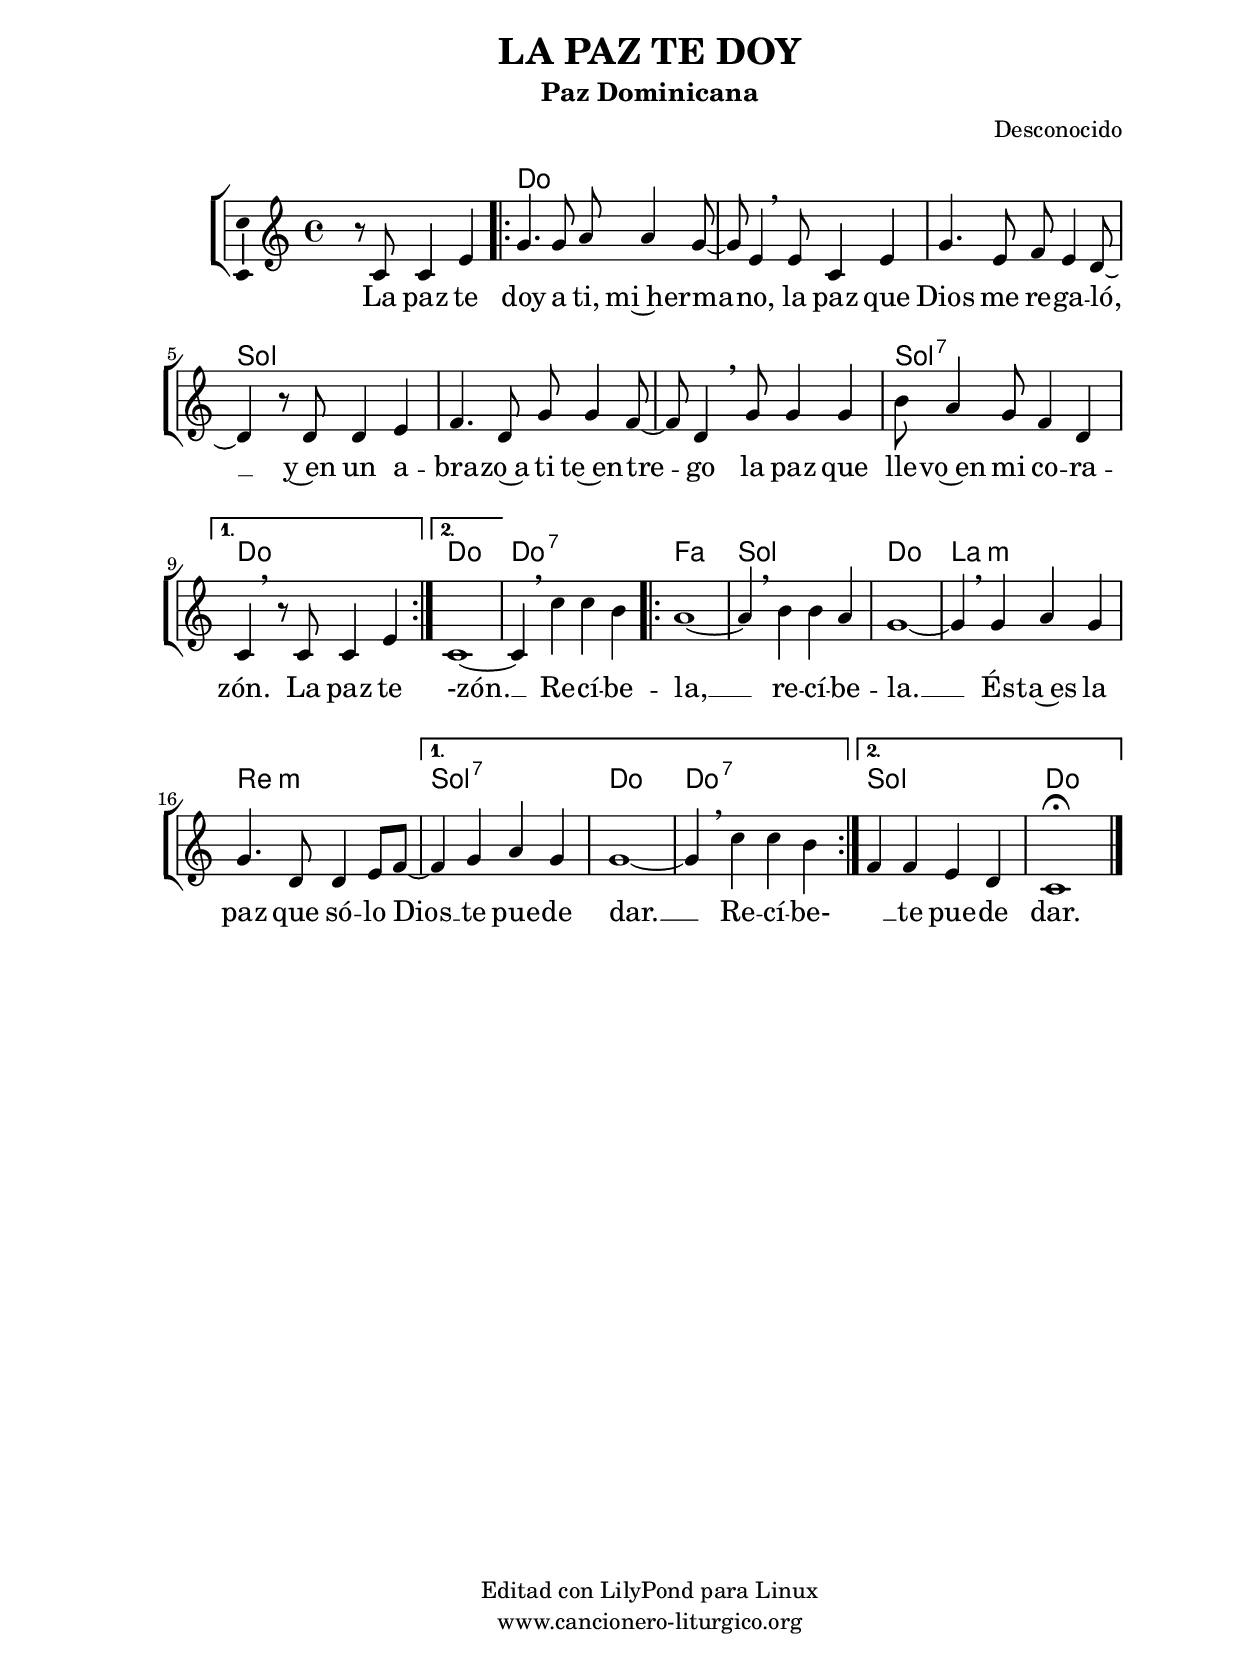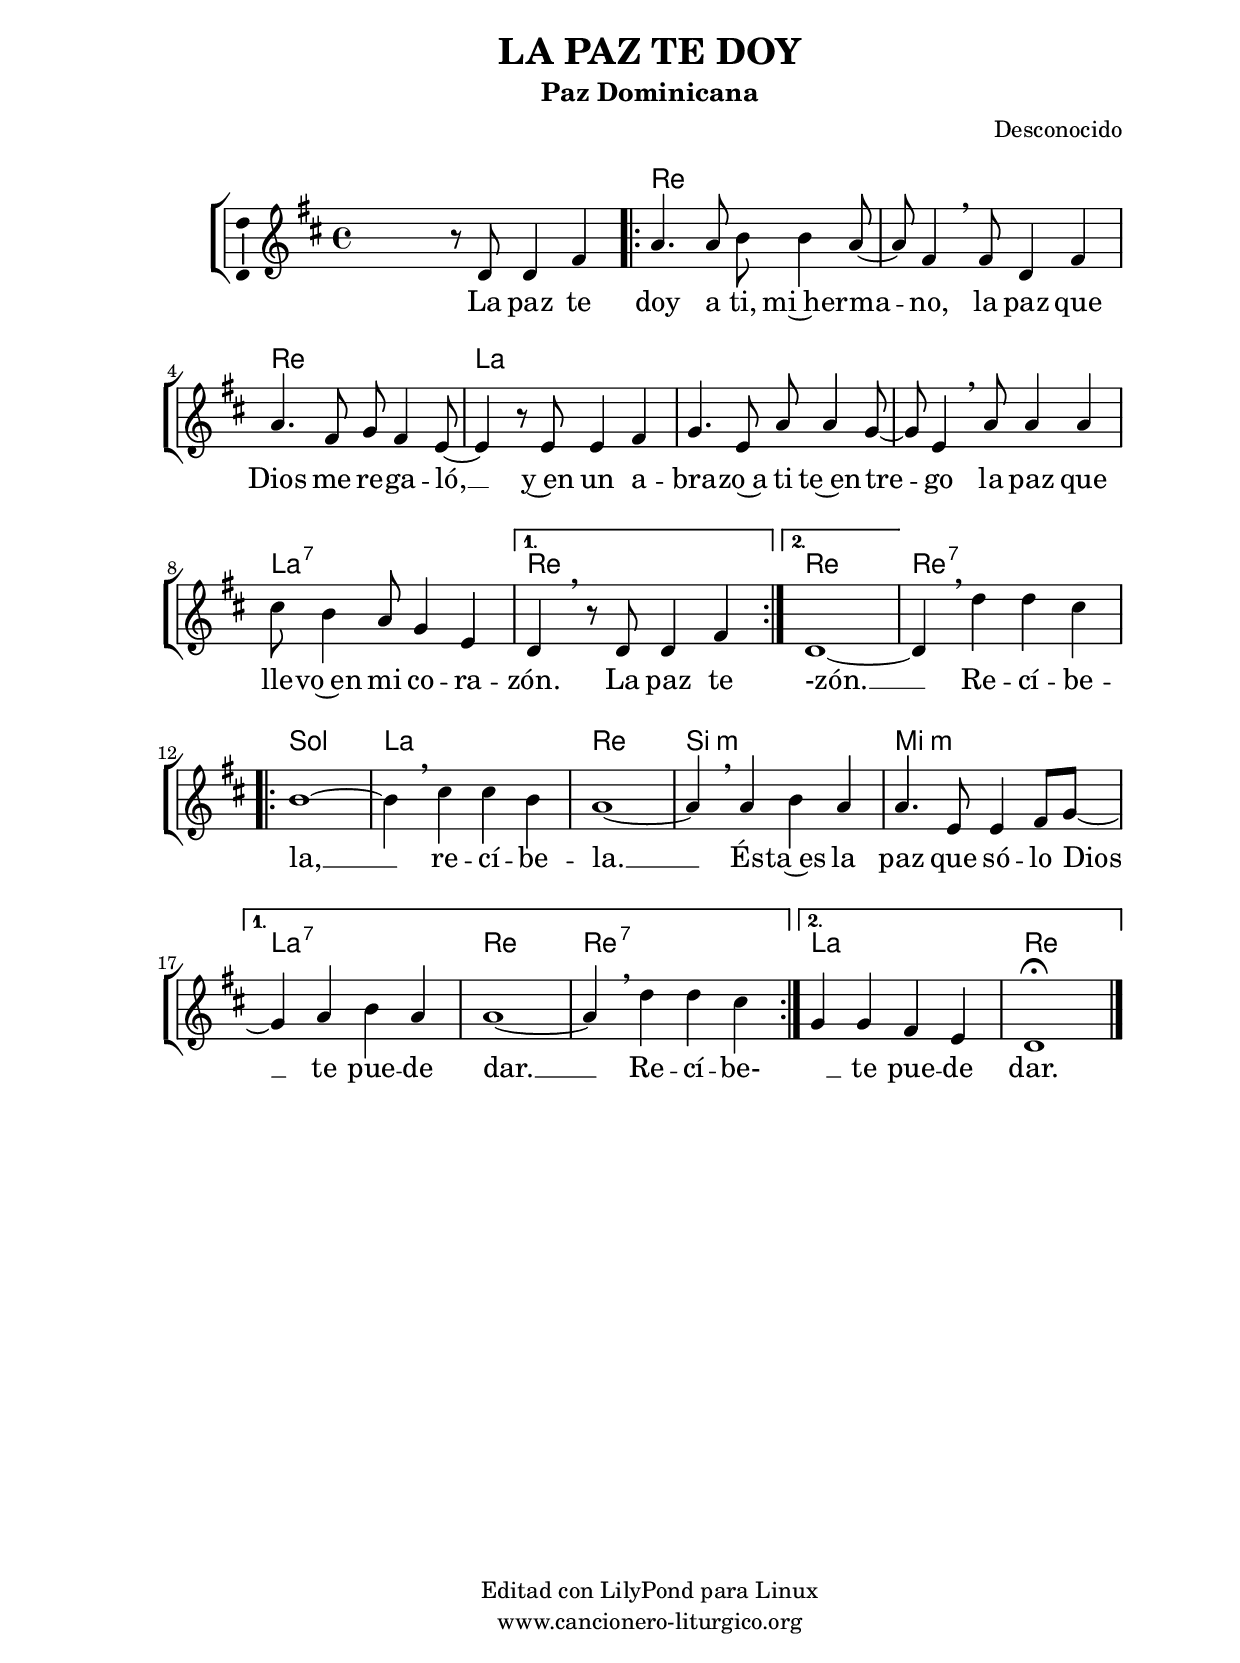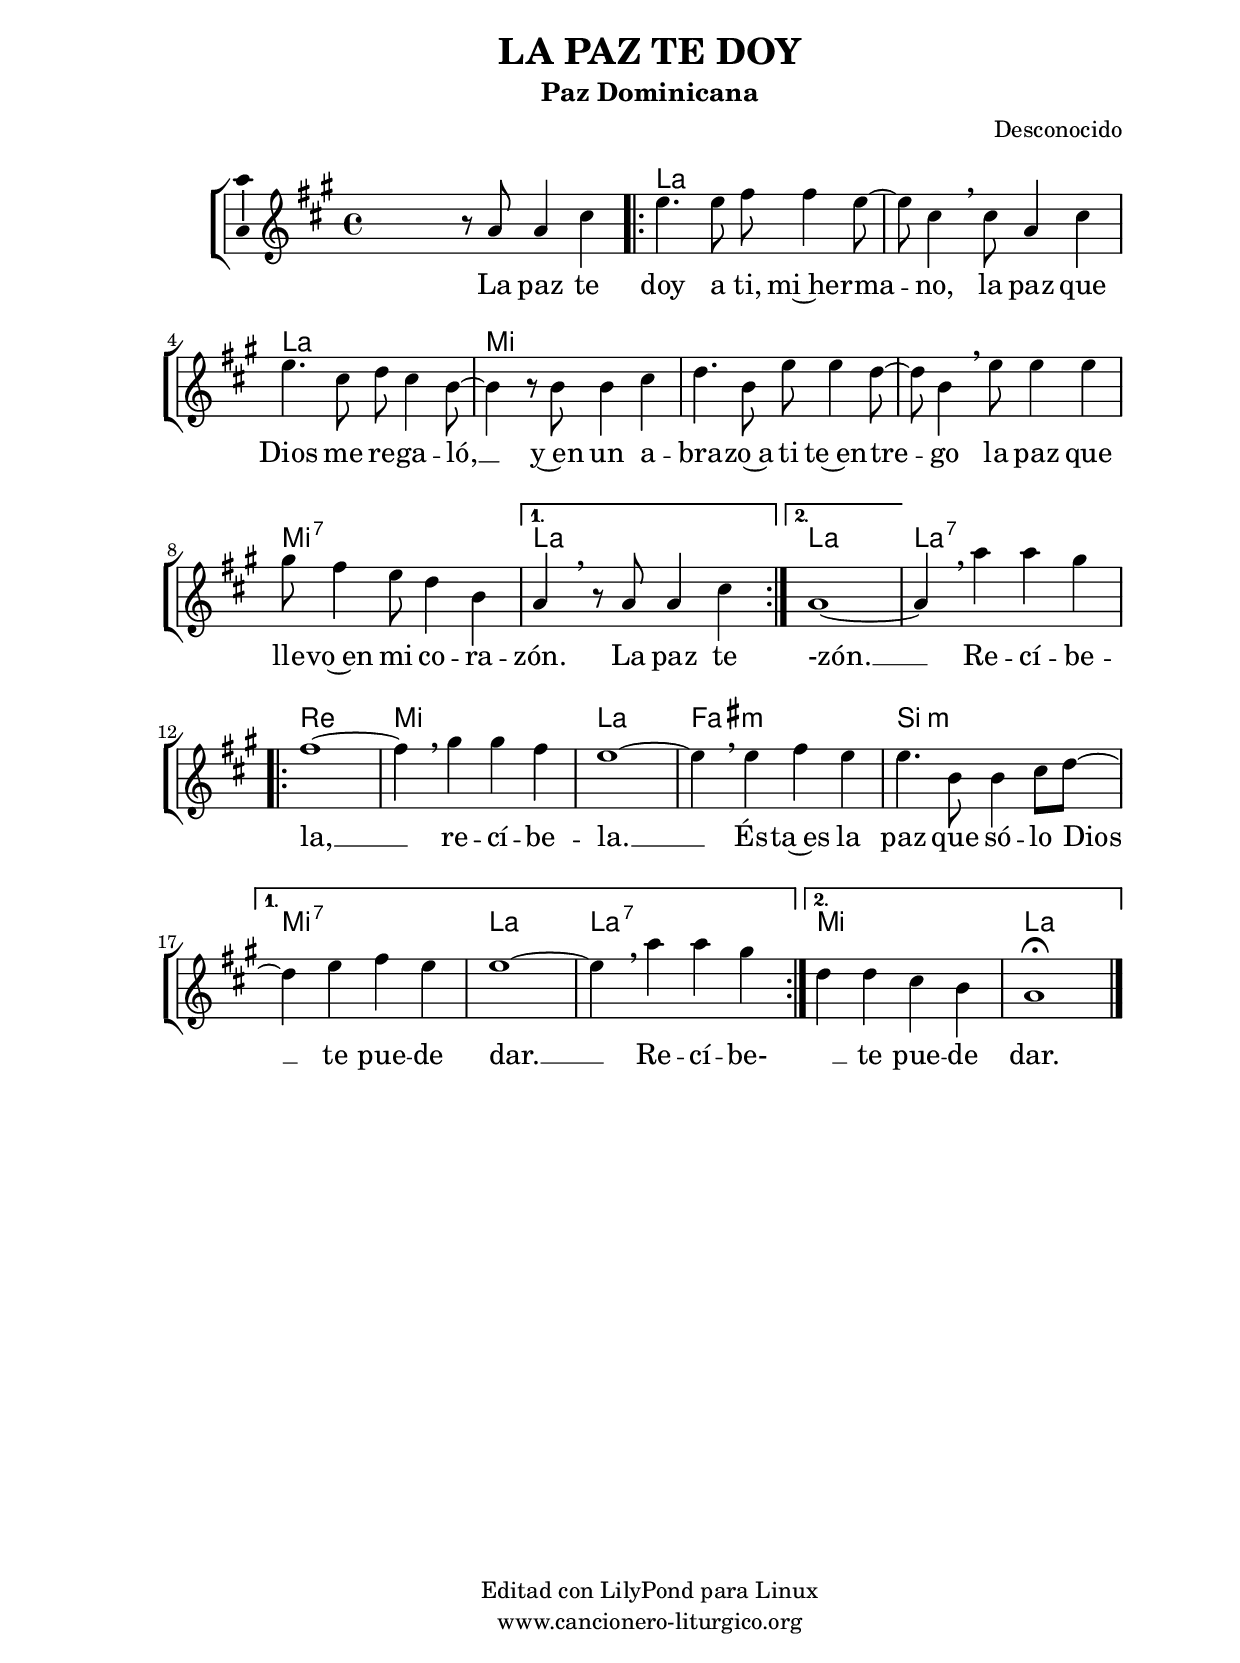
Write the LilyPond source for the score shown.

%
%para convertir .midi en .wav:
%timidity filename.midi -Ow -o finename.wav
%
%
%Para convertir de .wav a .mp3:
%lame -h -m j filename.wav
%
%
%para escuchar el midi:
%timidity nombrefichero.midi
%


%versión de lilypond para la que se ha escrito esta partitura:
\version "2.16.0"

	%Tamaño papel
	#(set-default-paper-size "a4")
	%Tamaño partitura
	#(set-global-staff-size 20)
	%No responde al pulsar sobre una nota
	#(ly:set-option 'point-and-click #f)

%parámetros del encabezamiento:
\header {
	title = "LA PAZ TE DOY"
	subtitle = "Paz Dominicana"
	composer = "Desconocido"
	poet = ""
	meter = ""
	arranger = ""
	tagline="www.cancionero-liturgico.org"
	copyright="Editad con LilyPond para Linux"
	}

%parámetros asociados al papel:
\paper  {
	oddHeaderMarkup = \markup {\fill-line { \on-the-fly #not-first-page \fromproperty #'header:title \on-the-fly #not-first-page \fromproperty #'header:composer }}
	evenHeaderMarkup = \markup {\fill-line { \fromproperty #'header:composer \fromproperty #'header:title }}
	#(set-paper-size "a4")
	print-page-number = ##f
	first-page-number = 1
	print-first-page-number = ##f
%	head-separation = 3.0 \cm
	top-margin = 2.0 \cm
	bottom-margin = 0.5\cm
%%%	bottom-margin = -3.0\cm
	left-margin = 3.0 \cm
	line-width = 16.0 \cm 
	indent = 8\mm
	interscoreline = 2.\mm
	between-system-space = 15\mm
%	para que las partituras no llenen la hoja:
	ragged-bottom = ##t
%	idem para la última hoja:
	ragged-last-bottom = ##f
%	para que las partituras llenen el ancho del papel:
	ragged-last = ##f
	after-title-space = 2.5 \cm
%page-count=1
%system-count=8

	%Flexible Vertical Spacing
%	markup-markup-spacing =
%	#'((basic-distance . 15) (minimum-distance . 15) (padding . 3))
	markup-system-spacing =
	#'((basic-distance . 15) (minimum-distance . 15) (padding . 3))
	system-system-spacing =
	#'((basic-distance . 15) (minimum-distance . 15) (padding . 3))
	score-system-spacing =
	#'((basic-distance . 15) (minimum-distance . 15) (padding . 5))
%	top-system-spacing = % header
%	#'((basic-distance . 8) (minimum-distance . 0) (padding . 0))
%	top-markup-spacing =
%	#'((basic-distance . 20) (minimum-distance . 20) (padding . 0))
	last-bottom-spacing = % footer
	#'((basic-distance . 5) (minimum-distance . 5) (padding . 0))
%	score-markup-spacing =
%	#'((basic-distance . 16) (minimum-distance . 13) (padding . 0))

	}


%parámetros que afectan a toda la partitura:
global =  {
	%clave de sol (G):
	\clef G
	%armadura:
	\transpose a c
	\key a \major
	\tempo 4=160
	\set Score.tempoHideNote = ##t
	}


acordes = {
	\italianChords
	\chordmode {
	\transpose a c
{

s1

\repeat volta 2 {
a1 a a e e e e:7
}
\alternative {
{
a1
}
{
a1
}
}

a1:7

\repeat volta 2 {
d1 e a fis:m b:m
}
\alternative {
{
e:7 a a:7
}
{
e1 a
}
}


}
	}
}

melodia =
	\transpose a c
{
\relative c''{
\time 4/4

s4 r8 a8 a4 cis
\repeat volta 2 {
e4. e8 fis8 fis4 e8~
e8 cis4 \breathe cis8 a4 cis
e4. cis8 d8 cis4 b8~
b4 r8 b8 b4 cis
d4. b8 e8 e4 d8~
d8 b4 \breathe e8 e4 e
gis8 fis4 e8 d4 b
}
\alternative {
{
a4 \breathe r8 a8 a4 cis
}
{
a1~
}
}


a4 \breathe a'4 a gis

\repeat volta 2 {
fis1~
fis4 \breathe gis gis fis
e1~
e4 \breathe e fis e
e4. b8 b4 cis8 d8~
}
\alternative {
{
d4 e fis e
e1~
e4 \breathe a4 a gis
}
{
d4 d cis b
a1 \fermata
}
}

\bar "|."
}
}

texto = \lyricmode {
La paz te doy a ti, mi~her -- ma -- no,
la paz que Dios me re -- ga -- ló, __
y~en un a -- bra -- zo~a ti te~en -- tre -- go
la paz que lle -- vo~en mi co -- ra -- zón.
La paz te
-zón. __

Re -- cí -- be -- la, __
re -- cí -- be -- la. __
És -- ta~es la paz que só -- lo Dios __ te pue -- de dar. __
Re -- cí -- be-
"  " __ te pue -- de dar.
}


acordesStaff = \context ChordNames = acordesStaff <<
	\set chordChanges = ##t
	\acordes
	>>


vozStaff = \context Voice = vozStaff
\with {\consists "Ambitus_engraver"}
<<
%	\set Staff.instrumentName = ""
%	\set Staff.shortInstrumentName = ""
%	\set Staff.midiInstrument = #"cbrinet"
%	\set Staff.midiInstrument = #"cello"
%	\set Staff.midiInstrument = #"flute"
	\set Staff.midiInstrument = #"electric guitar (jazz)"
%	\set Staff.midiInstrument = #"english horn"
%	\set Staff.midiInstrument = #"violin"
%	\set Staff.midiInstrument = #"glockenspiel"
	\set Staff.midiMinimumVolume = #0.7
	\set Staff.midiMaximumVolume = #0.9
	\global
	\melodia
	>>

textoStaff = \context Lyrics = textoStaff <<
	\lyricsto vozStaff \texto
	>>


\book {
	\score {
		\context ChoirStaff {
			\override StaffGroup.SystemStartBracket #'collapse-height = #1
			\override Score.SystemStartBar #'collapse-height = #1
			<<
			\acordesStaff
			\vozStaff
			\textoStaff
			>>
			}
		\layout {
	    		\context {
				\Lyrics
				\override LyricText #'font-size = #2
				}
	   		 \context {
				\Score
				\override StaffSymbol #'staff-space = #(magstep +3)
				}
			}
		}
	\score {
		\unfoldRepeats
		\context ChoirStaff {
			<<
			\acordesStaff
			\vozStaff
			>>
			}
		\midi {
	  		\context {
	  			\Score
				tempoWholesPerMinute = #(ly:make-moment 70 4)
				}
			}
		}
	}



#(define output-suffix "C")
\book {
	\score {
		\context ChoirStaff {
			\override StaffGroup.SystemStartBracket #'collapse-height = #1
			\override Score.SystemStartBar #'collapse-height = #1
\transpose c d
			<<
			\acordesStaff
			\vozStaff
			\textoStaff
			>>
			}
		\layout {
	    		\context {
				\Lyrics
				\override LyricText #'font-size = #2
				}
	   		 \context {
				\Score
				\override StaffSymbol #'staff-space = #(magstep +3)
				}
			}
		}
	}

#(define output-suffix "S")
\book {
	\score {
		\context ChoirStaff {
			\override StaffGroup.SystemStartBracket #'collapse-height = #1
			\override Score.SystemStartBar #'collapse-height = #1
\transpose c a
			<<
			\acordesStaff
			\vozStaff
			\textoStaff
			>>
			}
		\layout {
	    		\context {
				\Lyrics
				\override LyricText #'font-size = #2
				}
	   		 \context {
				\Score
				\override StaffSymbol #'staff-space = #(magstep +3)
				}
			}
		}
	}


